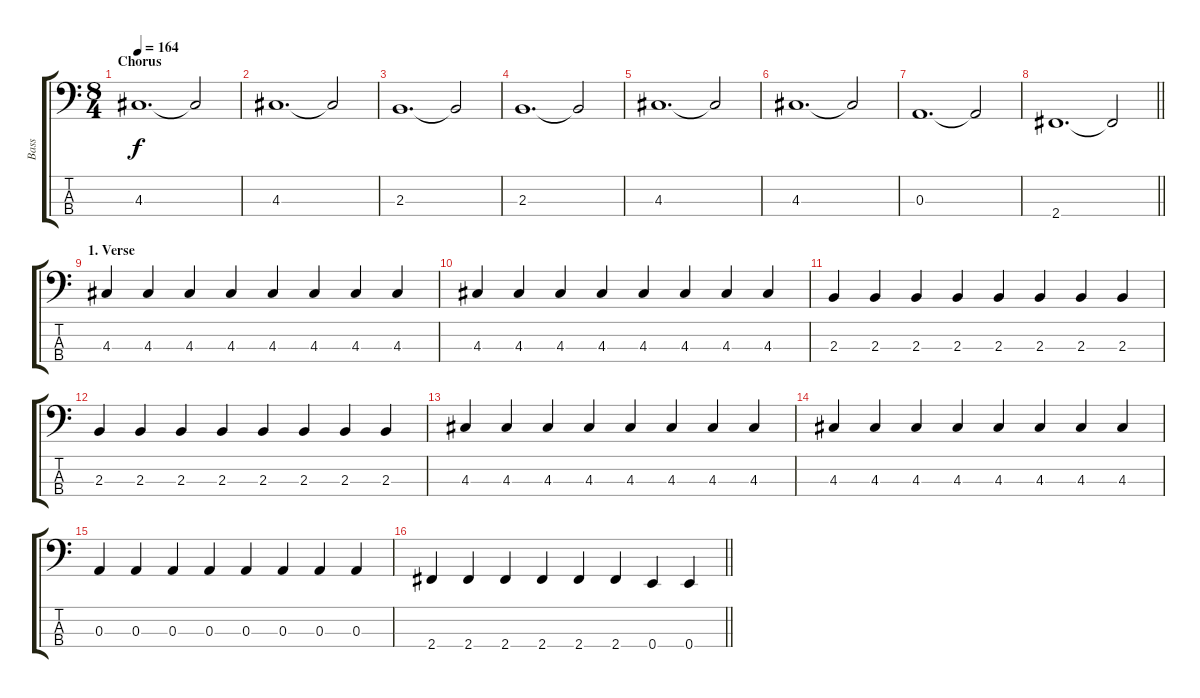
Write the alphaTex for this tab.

\track ("Bass" "Bass") {instrument electricbasspick}
\staff {score tabs}
\tuning (G2 D2 A1 E1) {hide}
\ts (8 4)
\section ("" "Chorus")
\tempo 164
\clef f4
\ks c
4.3.1{d dy f} 4.3{t}.2 |
4.3.1{d} 4.3{t}.2 |
2.3.1{d} 2.3{t}.2 |
2.3.1{d} 2.3{t}.2 |
4.3.1{d} 4.3{t}.2 |
4.3.1{d} 4.3{t}.2 |
0.3.1{d} 0.3{t}.2 |
\barLineRight lightlight
2.4.1{d} 2.4{t}.2 |
\section ("" "1. Verse")
4.3.4 4.3.4 4.3.4 4.3.4 4.3.4 4.3.4 4.3.4 4.3.4 |
4.3.4 4.3.4 4.3.4 4.3.4 4.3.4 4.3.4 4.3.4 4.3.4 |
2.3.4 2.3.4 2.3.4 2.3.4 2.3.4 2.3.4 2.3.4 2.3.4 |
2.3.4 2.3.4 2.3.4 2.3.4 2.3.4 2.3.4 2.3.4 2.3.4 |
4.3.4 4.3.4 4.3.4 4.3.4 4.3.4 4.3.4 4.3.4 4.3.4 |
4.3.4 4.3.4 4.3.4 4.3.4 4.3.4 4.3.4 4.3.4 4.3.4 |
0.3.4 0.3.4 0.3.4 0.3.4 0.3.4 0.3.4 0.3.4 0.3.4 |
\barLineRight lightlight
2.4.4 2.4.4 2.4.4 2.4.4 2.4.4 2.4.4 0.4.4 0.4.4
